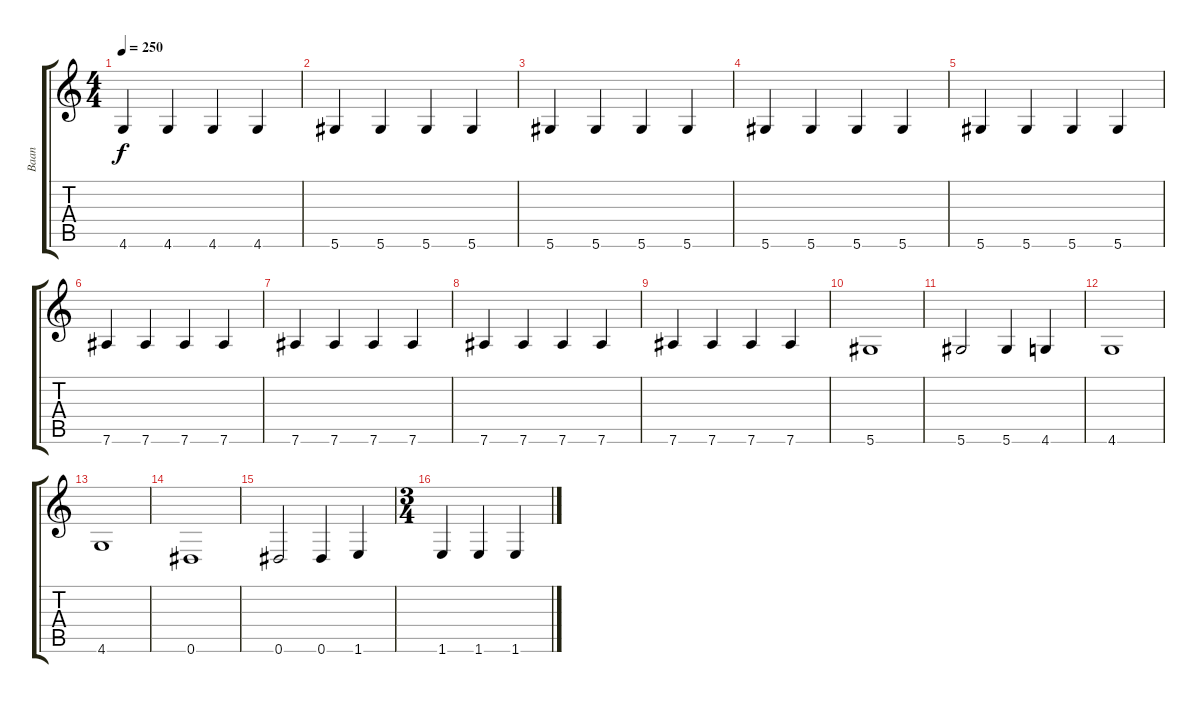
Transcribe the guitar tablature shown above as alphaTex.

\track ("Baan" "Baan") {instrument electricbassfinger}
\staff {score tabs}
\tuning (Eb4 Bb3 Gb3 Db3 Ab2 Eb2) {hide}
\ts (4 4)
\tempo 250
\clef g2
\ks c
4.6.4{dy f} 4.6.4 4.6.4 4.6.4 |
5.6.4 5.6.4 5.6.4 5.6.4 |
5.6.4 5.6.4 5.6.4 5.6.4 |
5.6.4 5.6.4 5.6.4 5.6.4 |
5.6.4 5.6.4 5.6.4 5.6.4 |
7.6.4 7.6.4 7.6.4 7.6.4 |
7.6.4 7.6.4 7.6.4 7.6.4 |
7.6.4 7.6.4 7.6.4 7.6.4 |
7.6.4 7.6.4 7.6.4 7.6.4 |
5.6.1 |
5.6.2 5.6.4 4.6.4 |
4.6.1 |
4.6.1 |
0.6.1 |
0.6.2 0.6.4 1.6.4 |
\ts (3 4)
1.6.4 1.6.4 1.6.4
